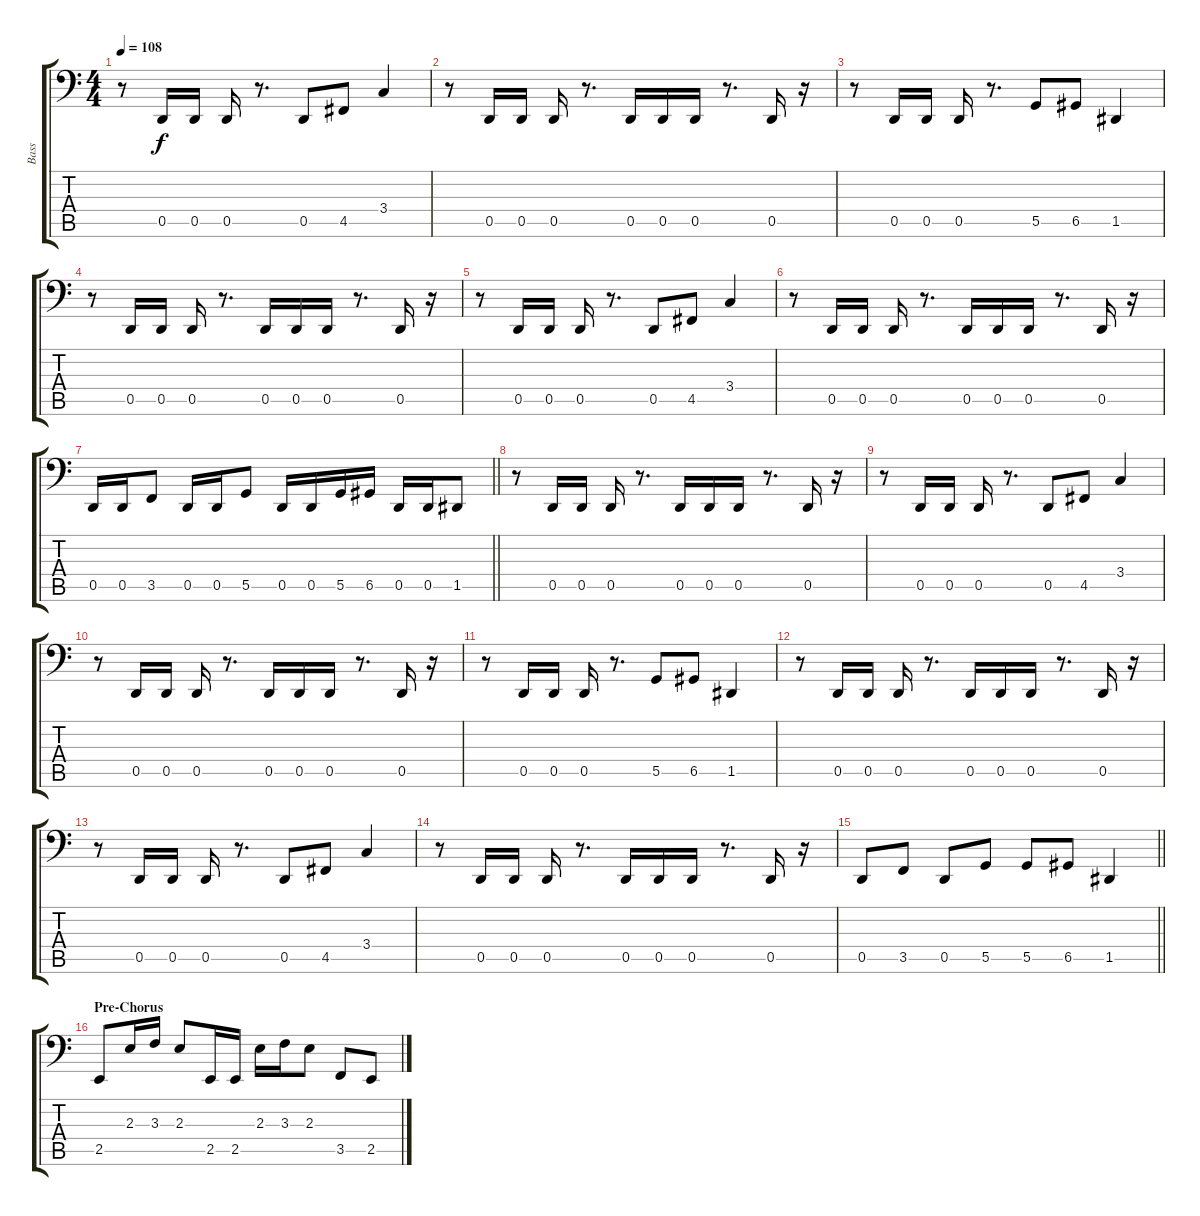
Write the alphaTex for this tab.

\track ("Bass" "Bass") {instrument electricbassfinger}
\staff {score tabs}
\tuning (C3 G2 D2 A1 D1 A0) {hide}
\ts (4 4)
\tempo 108
\clef f4
\ks c
r.8{dy f} 0.5.16 0.5.16 0.5.16 r.8{d} 0.5.8 4.5.8 3.4.4 |
r.8 0.5.16 0.5.16 0.5.16 r.8{d} 0.5.16 0.5.16 0.5.16 r.8{d} 0.5.16 r.16 |
r.8 0.5.16 0.5.16 0.5.16 r.8{d} 5.5.8 6.5.8 1.5.4 |
r.8 0.5.16 0.5.16 0.5.16 r.8{d} 0.5.16 0.5.16 0.5.16 r.8{d} 0.5.16 r.16 |
r.8 0.5.16 0.5.16 0.5.16 r.8{d} 0.5.8 4.5.8 3.4.4 |
r.8 0.5.16 0.5.16 0.5.16 r.8{d} 0.5.16 0.5.16 0.5.16 r.8{d} 0.5.16 r.16 |
\barLineRight lightlight
0.5.16 0.5.16 3.5.8 0.5.16 0.5.16 5.5.8 0.5.16 0.5.16 5.5.16 6.5.16 0.5.16 0.5.16 1.5.8 |
r.8 0.5.16 0.5.16 0.5.16 r.8{d} 0.5.16 0.5.16 0.5.16 r.8{d} 0.5.16 r.16 |
r.8 0.5.16 0.5.16 0.5.16 r.8{d} 0.5.8 4.5.8 3.4.4 |
r.8 0.5.16 0.5.16 0.5.16 r.8{d} 0.5.16 0.5.16 0.5.16 r.8{d} 0.5.16 r.16 |
r.8 0.5.16 0.5.16 0.5.16 r.8{d} 5.5.8 6.5.8 1.5.4 |
r.8 0.5.16 0.5.16 0.5.16 r.8{d} 0.5.16 0.5.16 0.5.16 r.8{d} 0.5.16 r.16 |
r.8 0.5.16 0.5.16 0.5.16 r.8{d} 0.5.8 4.5.8 3.4.4 |
r.8 0.5.16 0.5.16 0.5.16 r.8{d} 0.5.16 0.5.16 0.5.16 r.8{d} 0.5.16 r.16 |
\barLineRight lightlight
0.5.8 3.5.8 0.5.8 5.5.8 5.5.8 6.5.8 1.5.4 |
\section ("" "Pre-Chorus")
2.5.8 2.3.16 3.3.16 2.3.8 2.5.16 2.5.16 2.3.16 3.3.16 2.3.8 3.5.8 2.5.8
